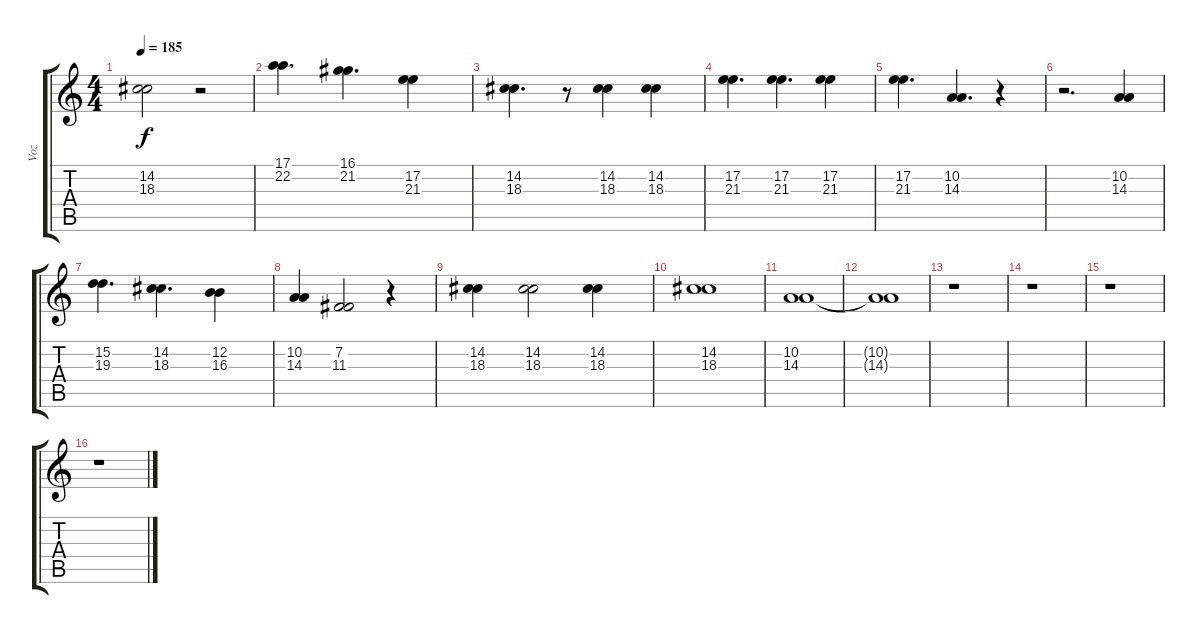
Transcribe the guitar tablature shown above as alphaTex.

\track ("Voz" "Voz") {instrument synthbrass1}
\staff {score tabs}
\tuning (E4 B3 G3 D3 A2 E2) {hide}
\ts (4 4)
\tempo 185
\clef g2
\ks c
(14.2{t} 18.3{t}).2{dy f} r.2 |
(17.1 22.2).4{d} (16.1 21.2).4{d} (17.2 21.3).4 |
(14.2 18.3).4{d} r.8 (14.2 18.3).4 (14.2 18.3).4 |
(17.2 21.3).4{d} (17.2 21.3).4{d} (17.2 21.3).4 |
(17.2 21.3).4{d} (10.2 14.3).4{d} r.4 |
r.2{d} (10.2 14.3).4 |
(15.2 19.3).4{d} (14.2 18.3).4{d} (12.2 16.3).4 |
(10.2 14.3).4 (7.2 11.3).2 r.4 |
(14.2 18.3).4 (14.2 18.3).2 (14.2 18.3).4 |
(14.2 18.3).1 |
(10.2 14.3).1 |
(10.2{t} 14.3{t}).1 |
r.1 |
r.1 |
r.1 |
r.1
